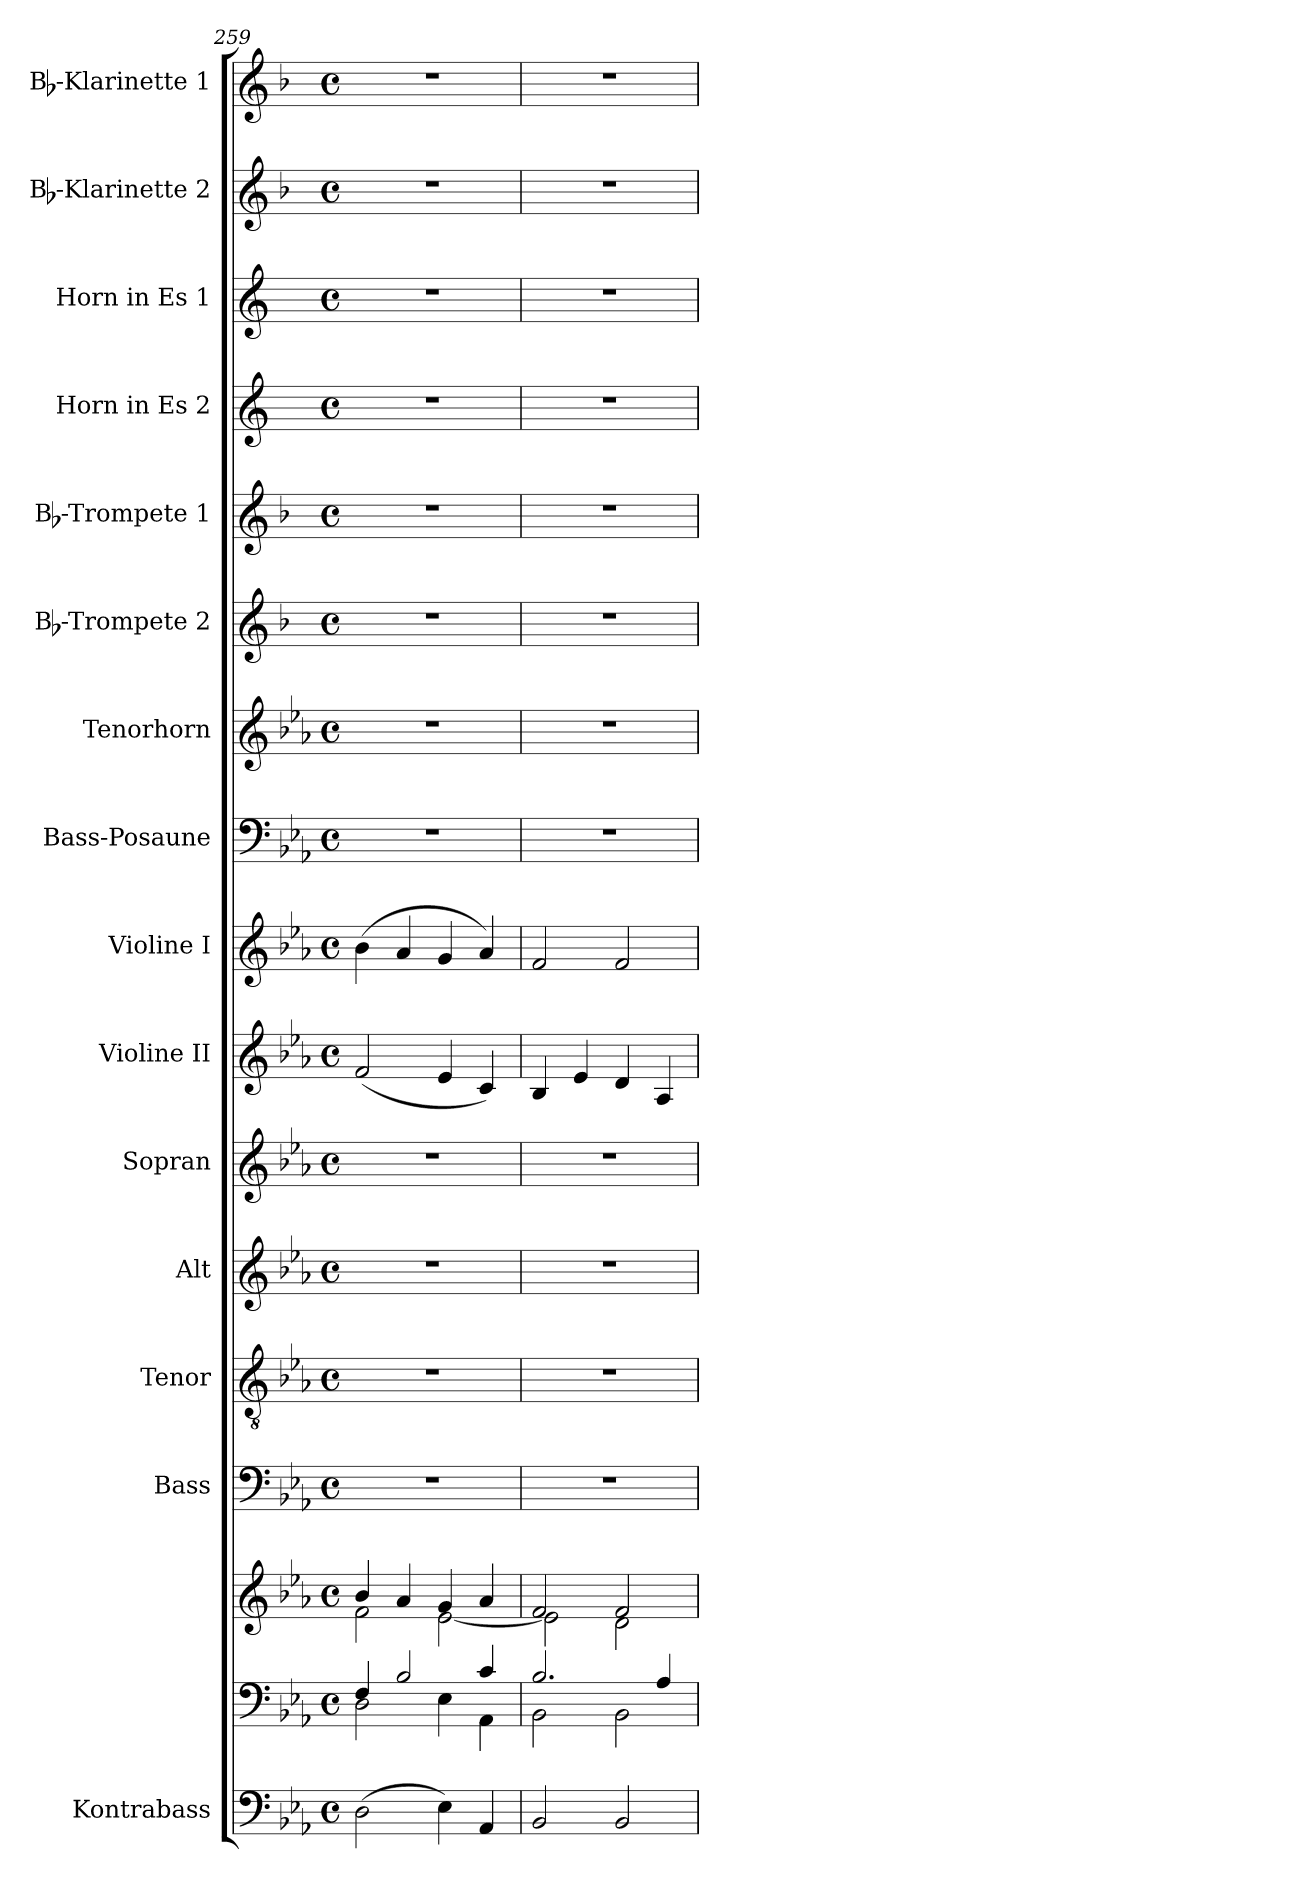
**kern	**kern	**kern	**kern	**kern	**kern	**kern	**kern	**kern	**kern	**kern	**kern	**kern	**kern	**kern	**kern	**kern
*part16	*part15	*part15	*part14	*part13	*part12	*part11	*part10	*part9	*part8	*part7	*part6	*part5	*part4	*part3	*part2	*part1
*staff17	*staff16	*staff15	*staff14	*staff13	*staff12	*staff11	*staff10	*staff9	*staff8	*staff7	*staff6	*staff5	*staff4	*staff3	*staff2	*staff1
*I"Kontrabass	*	*	*I"Bass	*I"Tenor	*I"Alt	*I"Sopran	*I"Violine II	*I"Violine I	*I"Bass-Posaune	*I"Tenorhorn	*I"Bb-Trompete 2	*I"Bb-Trompete 1	*I"Horn in Es 2	*I"Horn in Es 1	*I"Bb-Klarinette 2	*I"Bb-Klarinette 1
*I'Kb.	*	*	*I'B.	*I'T.	*I'A.	*I'S.	*I'Vl. II	*I'Vl. I	*I'B. Pos.	*I'T. Hrn.	*I'Bb Trp. 2	*I'Bb Trp. 1	*	*	*I'Bb Kl. 2	*I'Bb Kl. 1
*clefF4	*clefF4	*clefG2	*clefF4	*clefGv2	*clefG2	*clefG2	*clefG2	*clefG2	*clefF4	*clefG2	*clefG2	*clefG2	*clefG2	*clefG2	*clefG2	*clefG2
*ITrd7c12	*	*	*	*	*	*	*	*	*	*ITrd8c14	*ITrd1c2	*ITrd1c2	*ITrd5c9	*ITrd5c9	*ITrd1c2	*ITrd1c2
*k[b-e-a-]	*k[b-e-a-]	*k[b-e-a-]	*k[b-e-a-]	*k[b-e-a-]	*k[b-e-a-]	*k[b-e-a-]	*k[b-e-a-]	*k[b-e-a-]	*k[b-e-a-]	*k[b-e-a-]	*k[b-e-a-]	*k[b-e-a-]	*k[b-e-a-]	*k[b-e-a-]	*k[b-e-a-]	*k[b-e-a-]
*E-:	*E-:	*E-:	*E-:	*E-:	*E-:	*E-:	*E-:	*E-:	*E-:	*E-:	*E-:	*E-:	*E-:	*E-:	*E-:	*E-:
*M4/4	*M4/4	*M4/4	*M4/4	*M4/4	*M4/4	*M4/4	*M4/4	*M4/4	*M4/4	*M4/4	*M4/4	*M4/4	*M4/4	*M4/4	*M4/4	*M4/4
*met(c)	*met(c)	*met(c)	*met(c)	*met(c)	*met(c)	*met(c)	*met(c)	*met(c)	*met(c)	*met(c)	*met(c)	*met(c)	*met(c)	*met(c)	*met(c)	*met(c)
=259	=259	=259	=259	=259	=259	=259	=259	=259	=259	=259	=259	=259	=259	=259	=259	=259
*	*^	*^	*	*	*	*	*	*	*	*	*	*	*	*	*	*
(>2DD\	4F/	2D\	4b-/	2f\	1r	1r	1r	1r	(<2f/	(>4b-\	1r	1r	1r	1r	1r	1r	1r	1r
.	2B-/	.	4a-/	.	.	.	.	.	.	4a-/	.	.	.	.	.	.	.	.
4EE-\)	.	4E-\	4g/	[<2e-\	.	.	.	.	4e-/	4g/	.	.	.	.	.	.	.	.
4AAA-/	4c/	4AA-\	4a-/	.	.	.	.	.	4c/)	4a-/)	.	.	.	.	.	.	.	.
=260	=260	=260	=260	=260	=260	=260	=260	=260	=260	=260	=260	=260	=260	=260	=260	=260	=260	=260
2BBB-/	2.B-/	2BB-\	2f/	2e-\]	1r	1r	1r	1r	4B-/	2f/	1r	1r	1r	1r	1r	1r	1r	1r
.	.	.	.	.	.	.	.	.	4e-/	.	.	.	.	.	.	.	.	.
2BBB-/	.	2BB-\	2f/	2d\	.	.	.	.	4d/	2f/	.	.	.	.	.	.	.	.
.	4A-/	.	.	.	.	.	.	.	4A-/	.	.	.	.	.	.	.	.	.
*	*v	*v	*	*	*	*	*	*	*	*	*	*	*	*	*	*	*	*
*	*	*v	*v	*	*	*	*	*	*	*	*	*	*	*	*	*	*
=	=	=	=	=	=	=	=	=	=	=	=	=	=	=	=	=
*-	*-	*-	*-	*-	*-	*-	*-	*-	*-	*-	*-	*-	*-	*-	*-	*-
